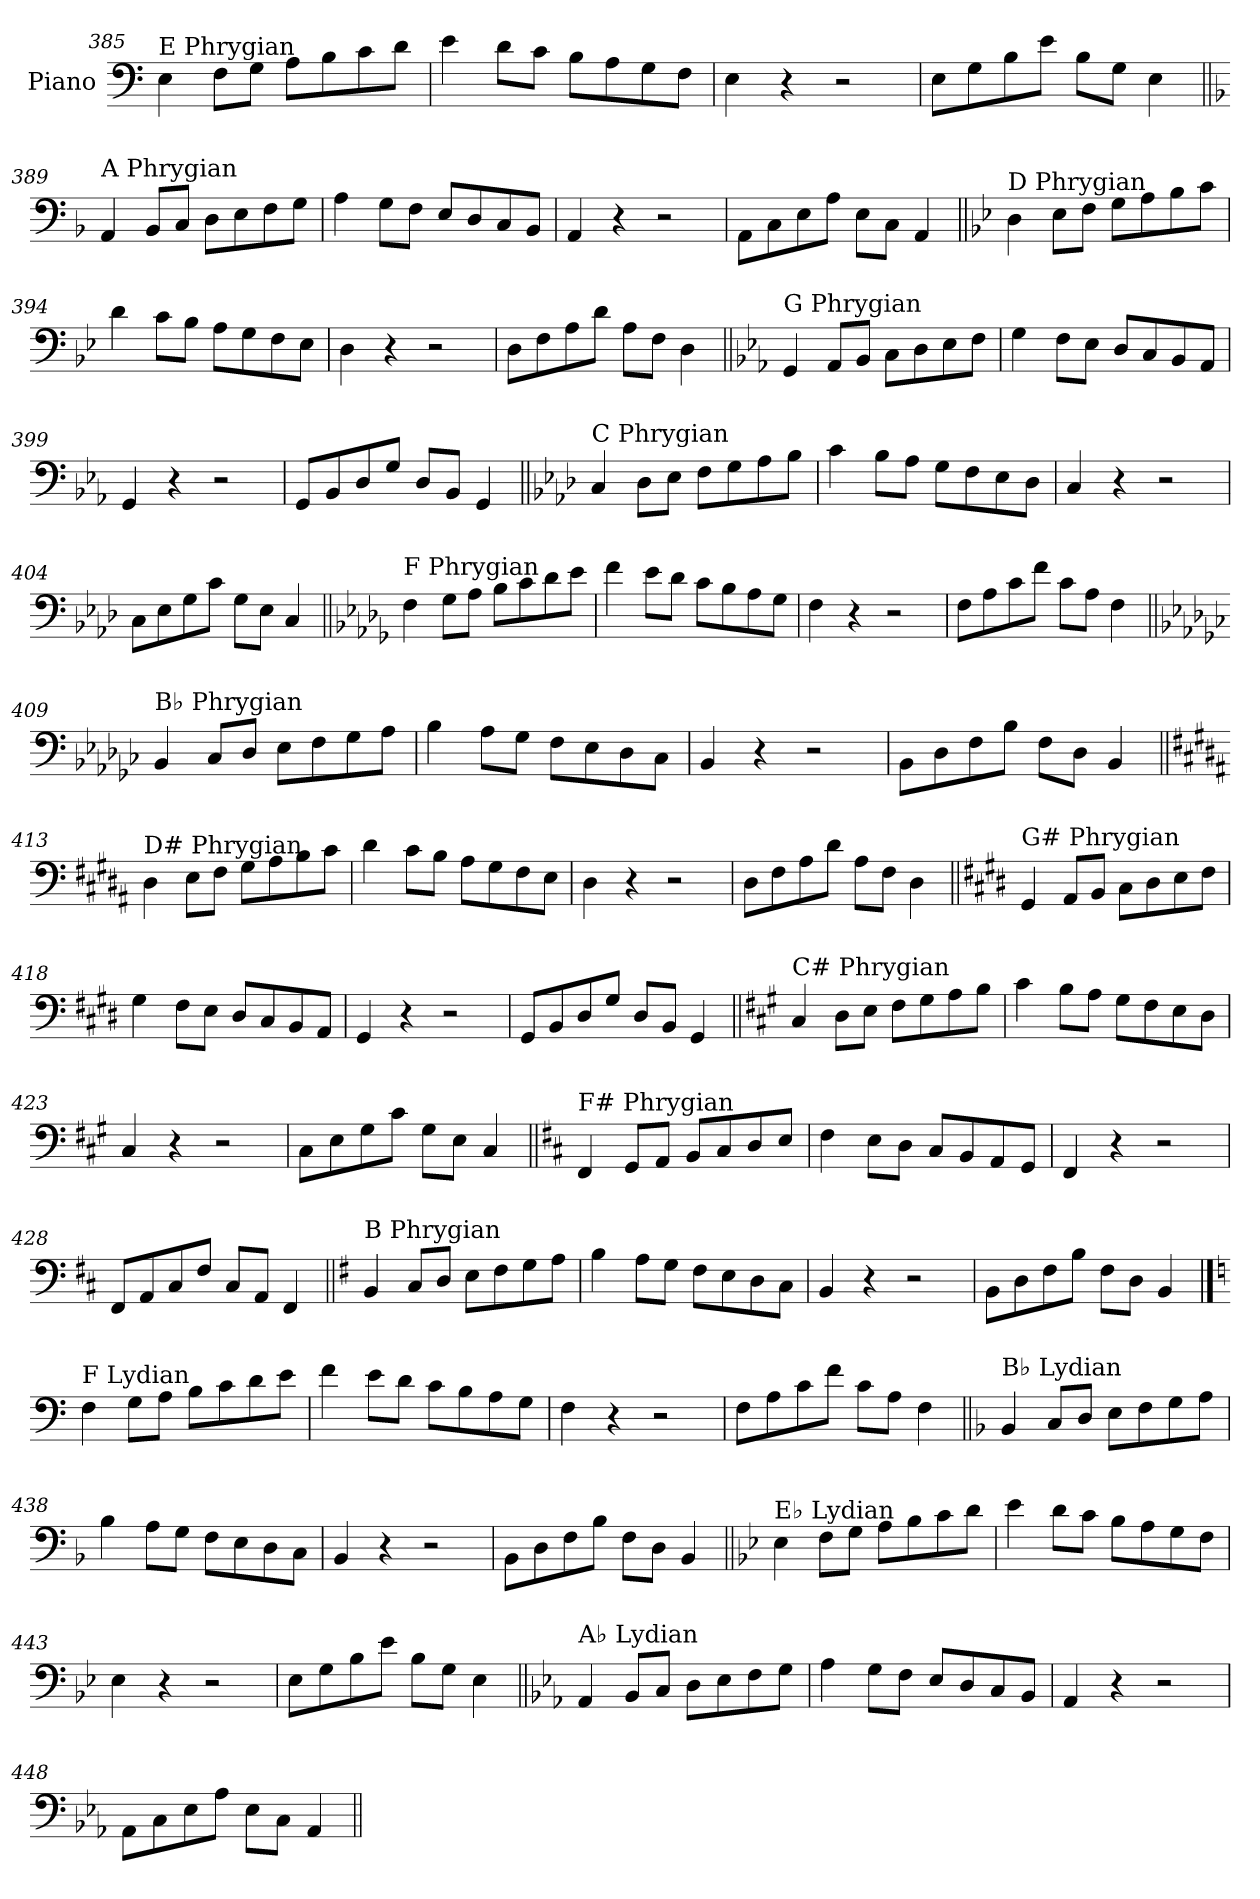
**kern
*part1
*staff1
*I"Piano
*I'Pno.
!!LO:PB:g=z
*clefF4
*k[]
=385
!LO:TX:a:t=E Phrygian
4E\
8F\L
8G\J
8A\L
8B\
8c\
8d\J
=386
4e\
8d\L
8c\J
8B\L
8A\
8G\
8F\J
=387
4E\
4r
2r
=388
8E\L
8G\
8B\
8e\J
8B\L
8G\J
4E\
!!LO:LB:g=z
=389||
*k[b-]
!LO:TX:a:t=A Phrygian
4AA/
8BB-/L
8C/J
8D\L
8E\
8F\
8G\J
=390
4A\
8G\L
8F\J
8E/L
8D/
8C/
8BB-/J
=391
4AA/
4r
2r
=392
8AA\L
8C\
8E\
8A\J
8E\L
8C\J
4AA/
!!LO:LB:g=z
=393||
*k[b-e-]
!LO:TX:a:t=D Phrygian
4D\
8E-\L
8F\J
8G\L
8A\
8B-\
8c\J
=394
4d\
8c\L
8B-\J
8A\L
8G\
8F\
8E-\J
=395
4D\
4r
2r
=396
8D\L
8F\
8A\
8d\J
8A\L
8F\J
4D\
!!LO:LB:g=z
=397||
*k[b-e-a-]
!LO:TX:a:t=G Phrygian
4GG/
8AA-/L
8BB-/J
8C\L
8D\
8E-\
8F\J
=398
4G\
8F\L
8E-\J
8D/L
8C/
8BB-/
8AA-/J
=399
4GG/
4r
2r
=400
8GG/L
8BB-/
8D/
8G/J
8D/L
8BB-/J
4GG/
!!LO:LB:g=z
=401||
*k[b-e-a-d-]
!LO:TX:a:t=C Phrygian
4C/
8D-\L
8E-\J
8F\L
8G\
8A-\
8B-\J
=402
4c\
8B-\L
8A-\J
8G\L
8F\
8E-\
8D-\J
=403
4C/
4r
2r
=404
8C\L
8E-\
8G\
8c\J
8G\L
8E-\J
4C/
!!LO:LB:g=z
=405||
*k[b-e-a-d-g-]
!LO:TX:a:t=F Phrygian
4F\
8G-\L
8A-\J
8B-\L
8c\
8d-\
8e-\J
=406
4f\
8e-\L
8d-\J
8c\L
8B-\
8A-\
8G-\J
=407
4F\
4r
2r
=408
8F\L
8A-\
8c\
8f\J
8c\L
8A-\J
4F\
!!LO:LB:g=z
=409||
*k[b-e-a-d-g-c-]
!LO:TX:a:t=B♭ Phrygian
4BB-/
8C-/L
8D-/J
8E-\L
8F\
8G-\
8A-\J
=410
4B-\
8A-\L
8G-\J
8F\L
8E-\
8D-\
8C-\J
=411
4BB-/
4r
2r
=412
8BB-\L
8D-\
8F\
8B-\J
8F\L
8D-\J
4BB-/
!!LO:LB:g=z
=413||
*k[f#c#g#d#a#]
!LO:TX:a:t=D# Phrygian
4D#\
8E\L
8F#\J
8G#\L
8A#\
8B\
8c#\J
=414
4d#\
8c#\L
8B\J
8A#\L
8G#\
8F#\
8E\J
=415
4D#\
4r
2r
=416
8D#\L
8F#\
8A#\
8d#\J
8A#\L
8F#\J
4D#\
!!LO:LB:g=z
=417||
*k[f#c#g#d#]
!LO:TX:a:t=G# Phrygian
4GG#/
8AA/L
8BB/J
8C#\L
8D#\
8E\
8F#\J
=418
4G#\
8F#\L
8E\J
8D#/L
8C#/
8BB/
8AA/J
=419
4GG#/
4r
2r
=420
8GG#/L
8BB/
8D#/
8G#/J
8D#/L
8BB/J
4GG#/
!!LO:LB:g=z
=421||
*k[f#c#g#]
!LO:TX:a:t=C# Phrygian
4C#/
8D\L
8E\J
8F#\L
8G#\
8A\
8B\J
=422
4c#\
8B\L
8A\J
8G#\L
8F#\
8E\
8D\J
=423
4C#/
4r
2r
=424
8C#\L
8E\
8G#\
8c#\J
8G#\L
8E\J
4C#/
!!LO:LB:g=z
=425||
*k[f#c#]
!LO:TX:a:t=F# Phrygian
4FF#/
8GG/L
8AA/J
8BB/L
8C#/
8D/
8E/J
=426
4F#\
8E\L
8D\J
8C#/L
8BB/
8AA/
8GG/J
=427
4FF#/
4r
2r
=428
8FF#/L
8AA/
8C#/
8F#/J
8C#/L
8AA/J
4FF#/
!!LO:LB:g=z
=429||
*k[f#]
!LO:TX:a:t=B Phrygian
4BB/
8C/L
8D/J
8E\L
8F#\
8G\
8A\J
=430
4B\
8A\L
8G\J
8F#\L
8E\
8D\
8C\J
=431
4BB/
4r
2r
=432
8BB\L
8D\
8F#\
8B\J
8F#\L
8D\J
4BB/
!!LO:PB:g=z
==433
*k[]
!LO:TX:a:t=F Lydian
4F\
8G\L
8A\J
8B\L
8c\
8d\
8e\J
=434
4f\
8e\L
8d\J
8c\L
8B\
8A\
8G\J
=435
4F\
4r
2r
=436
8F\L
8A\
8c\
8f\J
8c\L
8A\J
4F\
!!LO:LB:g=z
=437||
*k[b-]
!LO:TX:a:t=B♭ Lydian
4BB-/
8C/L
8D/J
8E\L
8F\
8G\
8A\J
=438
4B-\
8A\L
8G\J
8F\L
8E\
8D\
8C\J
=439
4BB-/
4r
2r
=440
8BB-\L
8D\
8F\
8B-\J
8F\L
8D\J
4BB-/
!!LO:LB:g=z
=441||
*k[b-e-]
!LO:TX:a:t=E♭ Lydian
4E-\
8F\L
8G\J
8A\L
8B-\
8c\
8d\J
=442
4e-\
8d\L
8c\J
8B-\L
8A\
8G\
8F\J
=443
4E-\
4r
2r
=444
8E-\L
8G\
8B-\
8e-\J
8B-\L
8G\J
4E-\
!!LO:LB:g=z
=445||
*k[b-e-a-]
!LO:TX:a:t=A♭ Lydian
4AA-/
8BB-/L
8C/J
8D\L
8E-\
8F\
8G\J
=446
4A-\
8G\L
8F\J
8E-/L
8D/
8C/
8BB-/J
=447
4AA-/
4r
2r
=448
8AA-\L
8C\
8E-\
8A-\J
8E-\L
8C\J
4AA-/
=||
*-
